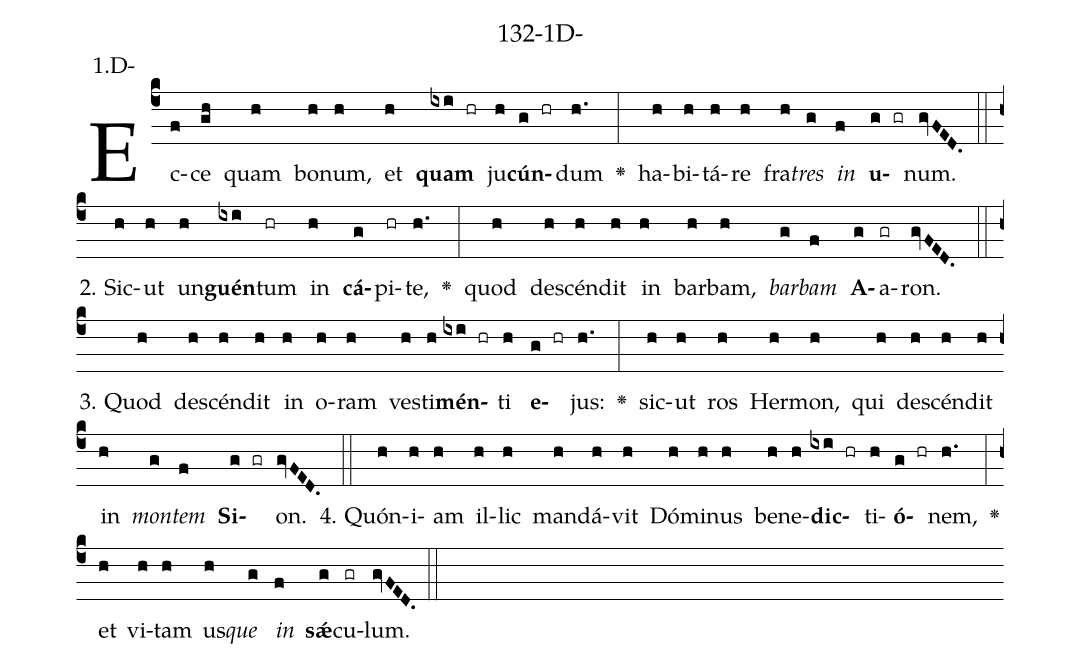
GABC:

name: 132-1D-;
annotation: 1.D-;
%%
(c4)Ec(f)ce(gh) quam(h) bo(h)num,(h) et(h) <b>quam</b>(ixi hr) ju(h)<b>cún</b>(g hr)dum(h.) <v>\greheightstar</v>(:) ha(h)bi(h)tá(h)re(h) fra(h)<i>tres</i>(g) <i>in</i>(f) <b>u</b>(g gr)num.(gvFED.) (::)
2. Sic(h)ut(h) un(h)<b>guén</b>(ixi)tum(hr) in(h) <b>cá</b>(g)pi(hr)te,(h.) <v>\greheightstar</v>(:) quod(h) de(h)scén(h)dit(h) in(h) bar(h)bam,(h) <i>bar</i>(g)<i>bam</i>(f) <b>A</b>(g)a(gr)ron.(gvFED.) (::)
3. Quod(h) de(h)scén(h)dit(h) in(h) o(h)ram(h) ves(h)ti(h)<b>mén</b>(ixi hr)ti(h) <b>e</b>(g hr)jus:(h.) <v>\greheightstar</v>(:) sic(h)ut(h) ros(h) Her(h)mon,(h) qui(h) de(h)scén(h)dit(h) in(h) <i>mon</i>(g)<i>tem</i>(f) <b>Si</b>(g gr)on.(gvFED.) (::)
4. Quón(h)i(h)am(h) il(h)lic(h) man(h)dá(h)vit(h) Dó(h)mi(h)nus(h) be(h)ne(h)<b>dic</b>(ixi hr)ti(h)<b>ó</b>(g hr)nem,(h.) <v>\greheightstar</v>(:) et(h) vi(h)tam(h) us(h)<i>que</i>(g) <i>in</i>(f) <b>sǽ</b>(g)cu(gr)lum.(gvFED.) (::)
